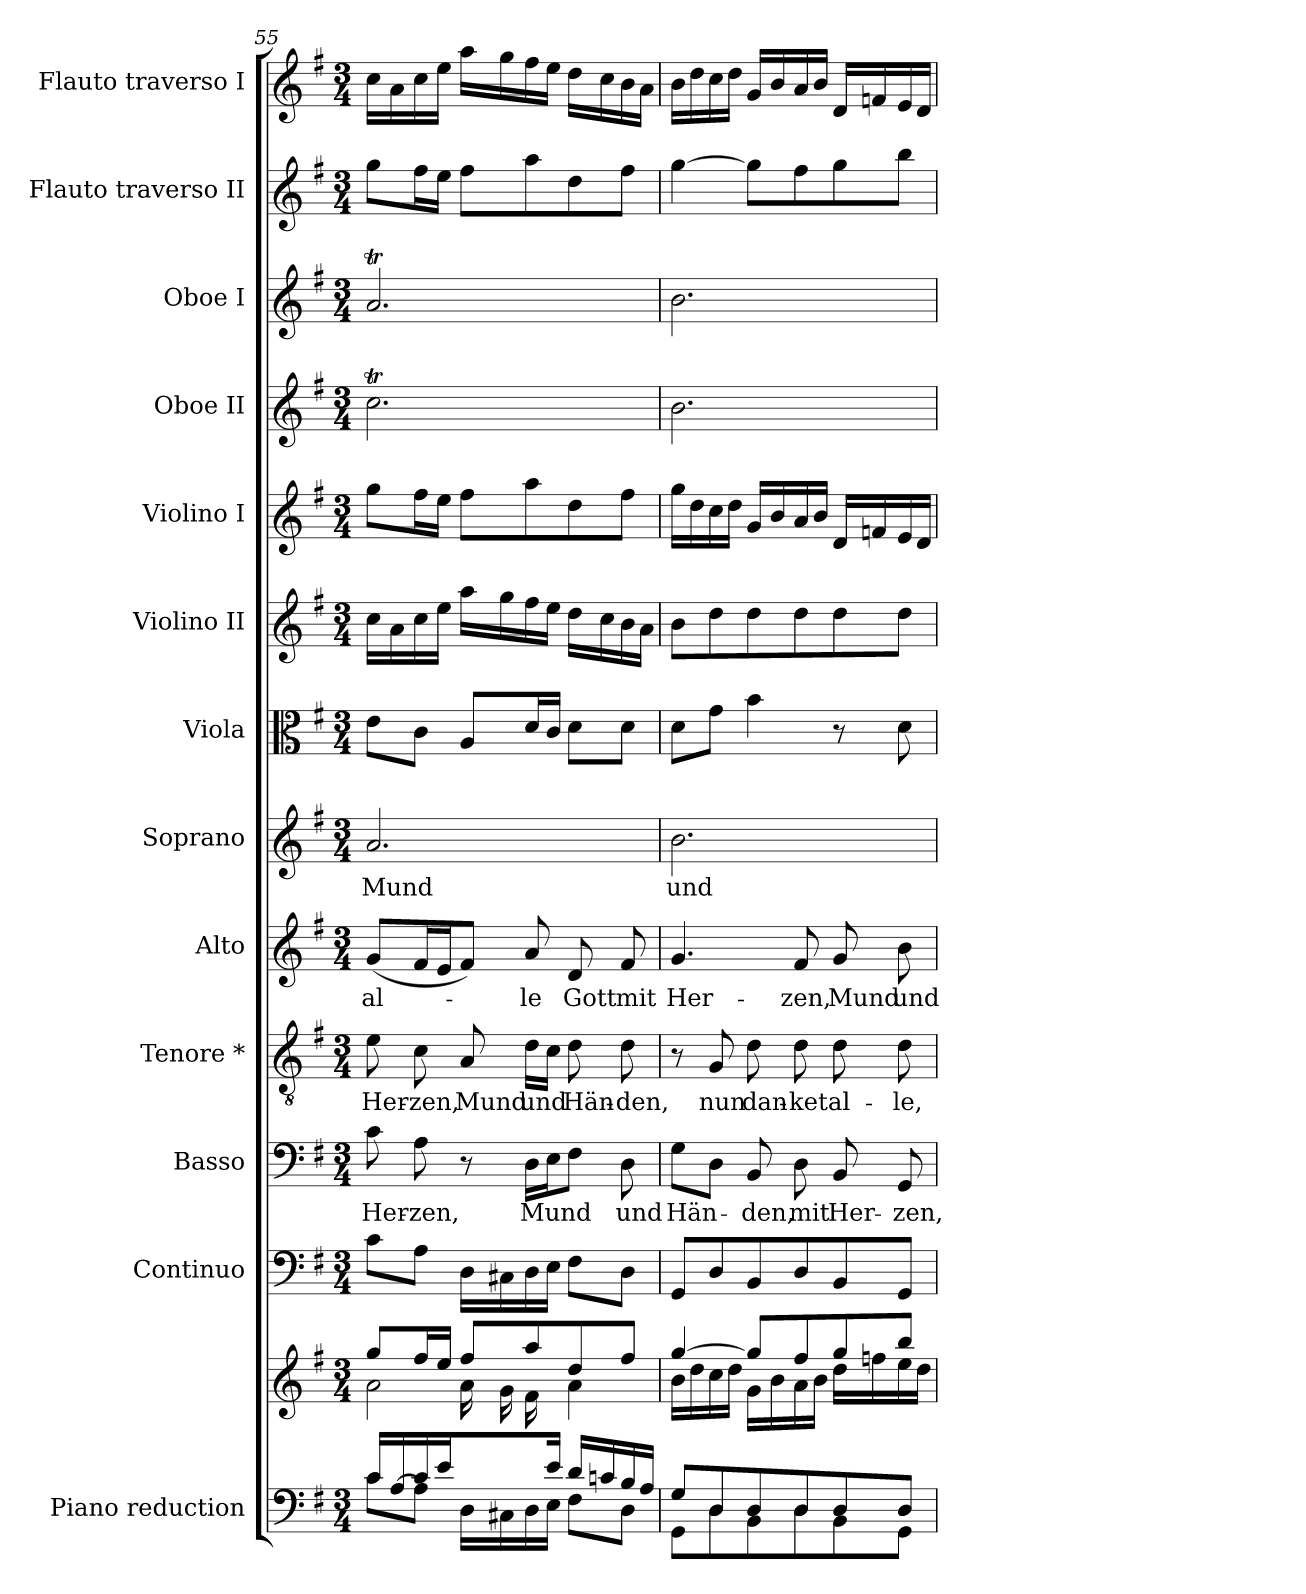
**kern	**kern	**kern	**kern	**text	**kern	**text	**kern	**text	**kern	**text	**kern	**kern	**kern	**kern	**kern	**kern	**kern
*part13	*part13	*part12	*part11	*part11	*part10	*part10	*part9	*part9	*part8	*part8	*part7	*part6	*part5	*part4	*part3	*part2	*part1
*staff14	*staff13	*staff12	*staff11	*staff11	*staff10	*staff10	*staff9	*staff9	*staff8	*staff8	*staff7	*staff6	*staff5	*staff4	*staff3	*staff2	*staff1
*I"Piano reduction	*	*I"Continuo	*I"Basso	*	*I"Tenore *	*	*I"Alto	*	*I"Soprano	*	*I"Viola	*I"Violino II	*I"Violino I	*I"Oboe II	*I"Oboe I	*I"Flauto traverso II	*I"Flauto traverso I
*I'Pno	*	*	*	*	*	*	*	*	*	*	*I'Vla	*I'Vln	*I'Vln	*I'Ob	*I'Ob	*	*
*clefF4	*clefG2	*clefF4	*clefF4	*	*clefGv2	*	*clefG2	*	*clefG2	*	*clefC3	*clefG2	*clefG2	*clefG2	*clefG2	*clefG2	*clefG2
*k[f#]	*k[f#]	*k[f#]	*k[f#]	*	*k[f#]	*	*k[f#]	*	*k[f#]	*	*k[f#]	*k[f#]	*k[f#]	*k[f#]	*k[f#]	*k[f#]	*k[f#]
*M3/4	*M3/4	*M3/4	*M3/4	*	*M3/4	*	*M3/4	*	*M3/4	*	*M3/4	*M3/4	*M3/4	*M3/4	*M3/4	*M3/4	*M3/4
=55	=55	=55	=55	=55	=55	=55	=55	=55	=55	=55	=55	=55	=55	=55	=55	=55	=55
*^	*^	*	*	*	*	*	*	*	*	*	*	*	*	*	*	*	*
*	*	*	*^	*	*	*	*	*	*	*	*	*	*	*	*	*	*	*	*
!	!	!	!	!	!	!	!LO:LY:b	!	!LO:LY:b	!	!LO:LY:b	!	!LO:LY:b	!	!	!	!	!	!	!
16c/LL	8c\L	8gg/L	2a\	4ryy	8c\L	8c\	Her-	8e\	Her-	(<8g/L	al-	2.a/	Mund	8e\L	16cc\LL	8gg\L	2.ccT\	2.aT/	8gg\L	16cc\LL
[16A/	.	.	.	.	.	.	.	.	.	.	.	.	.	.	16a\	.	.	.	.	16a\
!	!	!	!	!	!	!	!LO:LY:b	!	!LO:LY:b	!	!	!	!	!	!	!	!	!	!	!
16c/	8A\J]	16ff#/L	.	.	8A\J	8A\	-zen,	8c\	-zen,	16f#/L	.	.	.	8c\J	16cc\	16ff#\L	.	.	16ff#\L	16cc\
16e/JJ	.	16ee/JJ	.	.	.	.	.	.	.	16e/J	.	.	.	.	16ee\JJ	16ee\JJ	.	.	16ee\JJ	16ee\JJ
!	!	!	!	!	!	!	!	!	!LO:LY:b	!	!	!	!	!	!	!	!	!	!	!
8.ryy	16D\LL	8ff#/L	.	16a\LL	16D\LL	8r	.	8A/	Mund	8f#/J)	.	.	.	8A/L	16aa\LL	8ff#\L	.	.	8ff#\L	16aa\LL
.	16C#X\	.	.	16g\	16C#X\	.	.	.	.	.	.	.	.	.	16gg\	.	.	.	.	16gg\
!	!	!	!	!	!	!	!LO:LY:b	!	!LO:LY:b	!	!LO:LY:b	!	!	!	!	!	!	!	!	!
.	16D\	8aa/	.	16f#\	16D\	16D\LL	Mund	16d\LL	und	8a/	-le	.	.	16d/L	16ff#\	8aa\	.	.	8aa\	16ff#\
16e/JJ	16E\JJ	.	.	4ryy	16E\JJ	16E\J	.	16c\JJ	.	.	.	.	.	16c/JJ	16ee\JJ	.	.	.	.	16ee\JJ
!	!	!	!	!	!	!	!	!	!LO:LY:b	!	!LO:LY:b	!	!	!	!	!	!	!	!	!
16d/LL	8F#\L	8dd/	4a\	.	8F#\L	8F#\J	.	8d\	Hän-	8d/	Gott	.	.	8d\L	16dd\LL	8dd\	.	.	8dd\	16dd\LL
16cn/	.	.	.	.	.	.	.	.	.	.	.	.	.	.	16cc\	.	.	.	.	16cc\
!	!	!	!	!	!	!	!LO:LY:b	!	!LO:LY:b	!	!LO:LY:b	!	!	!	!	!	!	!	!	!
16B/	8D\J	8ff#/J	.	.	8D\J	8D\	und	8d\	-den,	8f#/	mit	.	.	8d\J	16b\	8ff#\J	.	.	8ff#\J	16b\
16A/JJ	.	.	.	16ryy	.	.	.	.	.	.	.	.	.	.	16a\JJ	.	.	.	.	16a\JJ
!!LO:PB:g=z
=56	=56	=56	=56	=56	=56	=56	=56	=56	=56	=56	=56	=56	=56	=56	=56	=56	=56	=56	=56	=56
!	!	!	!	!	!	!	!LO:LY:b	!	!	!	!LO:LY:b	!	!LO:LY:b	!	!	!	!	!	!	!
*	*	*	*v	*v	*	*	*	*	*	*	*	*	*	*	*	*	*	*	*	*
8G/L	8GG\L	[4gg/	16b\LL	8GG/L	8G\L	Hän-	8r	.	4.g/	Her-	2.b\	und	8d\L	8b\L	16gg\LL	2.b\	2.b\	[4gg\	16b\LL
.	.	.	16dd\	.	.	.	.	.	.	.	.	.	.	.	16dd\	.	.	.	16dd\
!	!	!	!	!	!	!	!	!LO:LY:b	!	!	!	!	!	!	!	!	!	!	!
8D/	8D\	.	16cc\	8D/	8D\J	.	8G/	nun	.	.	.	.	8g\J	8dd\	16cc\	.	.	.	16cc\
.	.	.	16dd\JJ	.	.	.	.	.	.	.	.	.	.	.	16dd\JJ	.	.	.	16dd\JJ
!	!	!	!	!	!	!LO:LY:b	!	!LO:LY:b	!	!	!	!	!	!	!	!	!	!	!
8D/	8BB\	8gg/L]	16g\LL	8BB/	8BB/	-den,	8d\	dan-	.	.	.	.	4b\	8dd\	16g/LL	.	.	8gg\L]	16g/LL
.	.	.	16b\	.	.	.	.	.	.	.	.	.	.	.	16b/	.	.	.	16b/
!	!	!	!	!	!	!LO:LY:b	!	!LO:LY:b	!	!LO:LY:b	!	!	!	!	!	!	!	!	!
8D/	8D\	8ff#/	16a\	8D/	8D\	mit	8d\	-ket	8f#/	-zen,	.	.	.	8dd\	16a/	.	.	8ff#\	16a/
.	.	.	16b\JJ	.	.	.	.	.	.	.	.	.	.	.	16b/JJ	.	.	.	16b/JJ
!	!	!	!	!	!	!LO:LY:b	!	!LO:LY:b	!	!LO:LY:b	!	!	!	!	!	!	!	!	!
8D/	8BB\	8gg/	16dd\LL	8BB/	8BB/	Her-	8d\	al-	8g/	Mund	.	.	8r	8dd\	16d/LL	.	.	8gg\	16d/LL
.	.	.	16ffn\	.	.	.	.	.	.	.	.	.	.	.	16fn/	.	.	.	16fn/
!	!	!	!	!	!	!LO:LY:b	!	!LO:LY:b	!	!LO:LY:b	!	!	!	!	!	!	!	!	!
8D/J	8GG\J	8bb/J	16ee\	8GG/J	8GG/	-zen,	8d\	-le,	8b\	und	.	.	8d\	8dd\J	16e/	.	.	8bb\J	16e/
.	.	.	16dd\JJ	.	.	.	.	.	.	.	.	.	.	.	16d/JJ	.	.	.	16d/JJ
*v	*v	*	*	*	*	*	*	*	*	*	*	*	*	*	*	*	*	*	*
*	*v	*v	*	*	*	*	*	*	*	*	*	*	*	*	*	*	*	*
=	=	=	=	=	=	=	=	=	=	=	=	=	=	=	=	=	=
*-	*-	*-	*-	*-	*-	*-	*-	*-	*-	*-	*-	*-	*-	*-	*-	*-	*-
